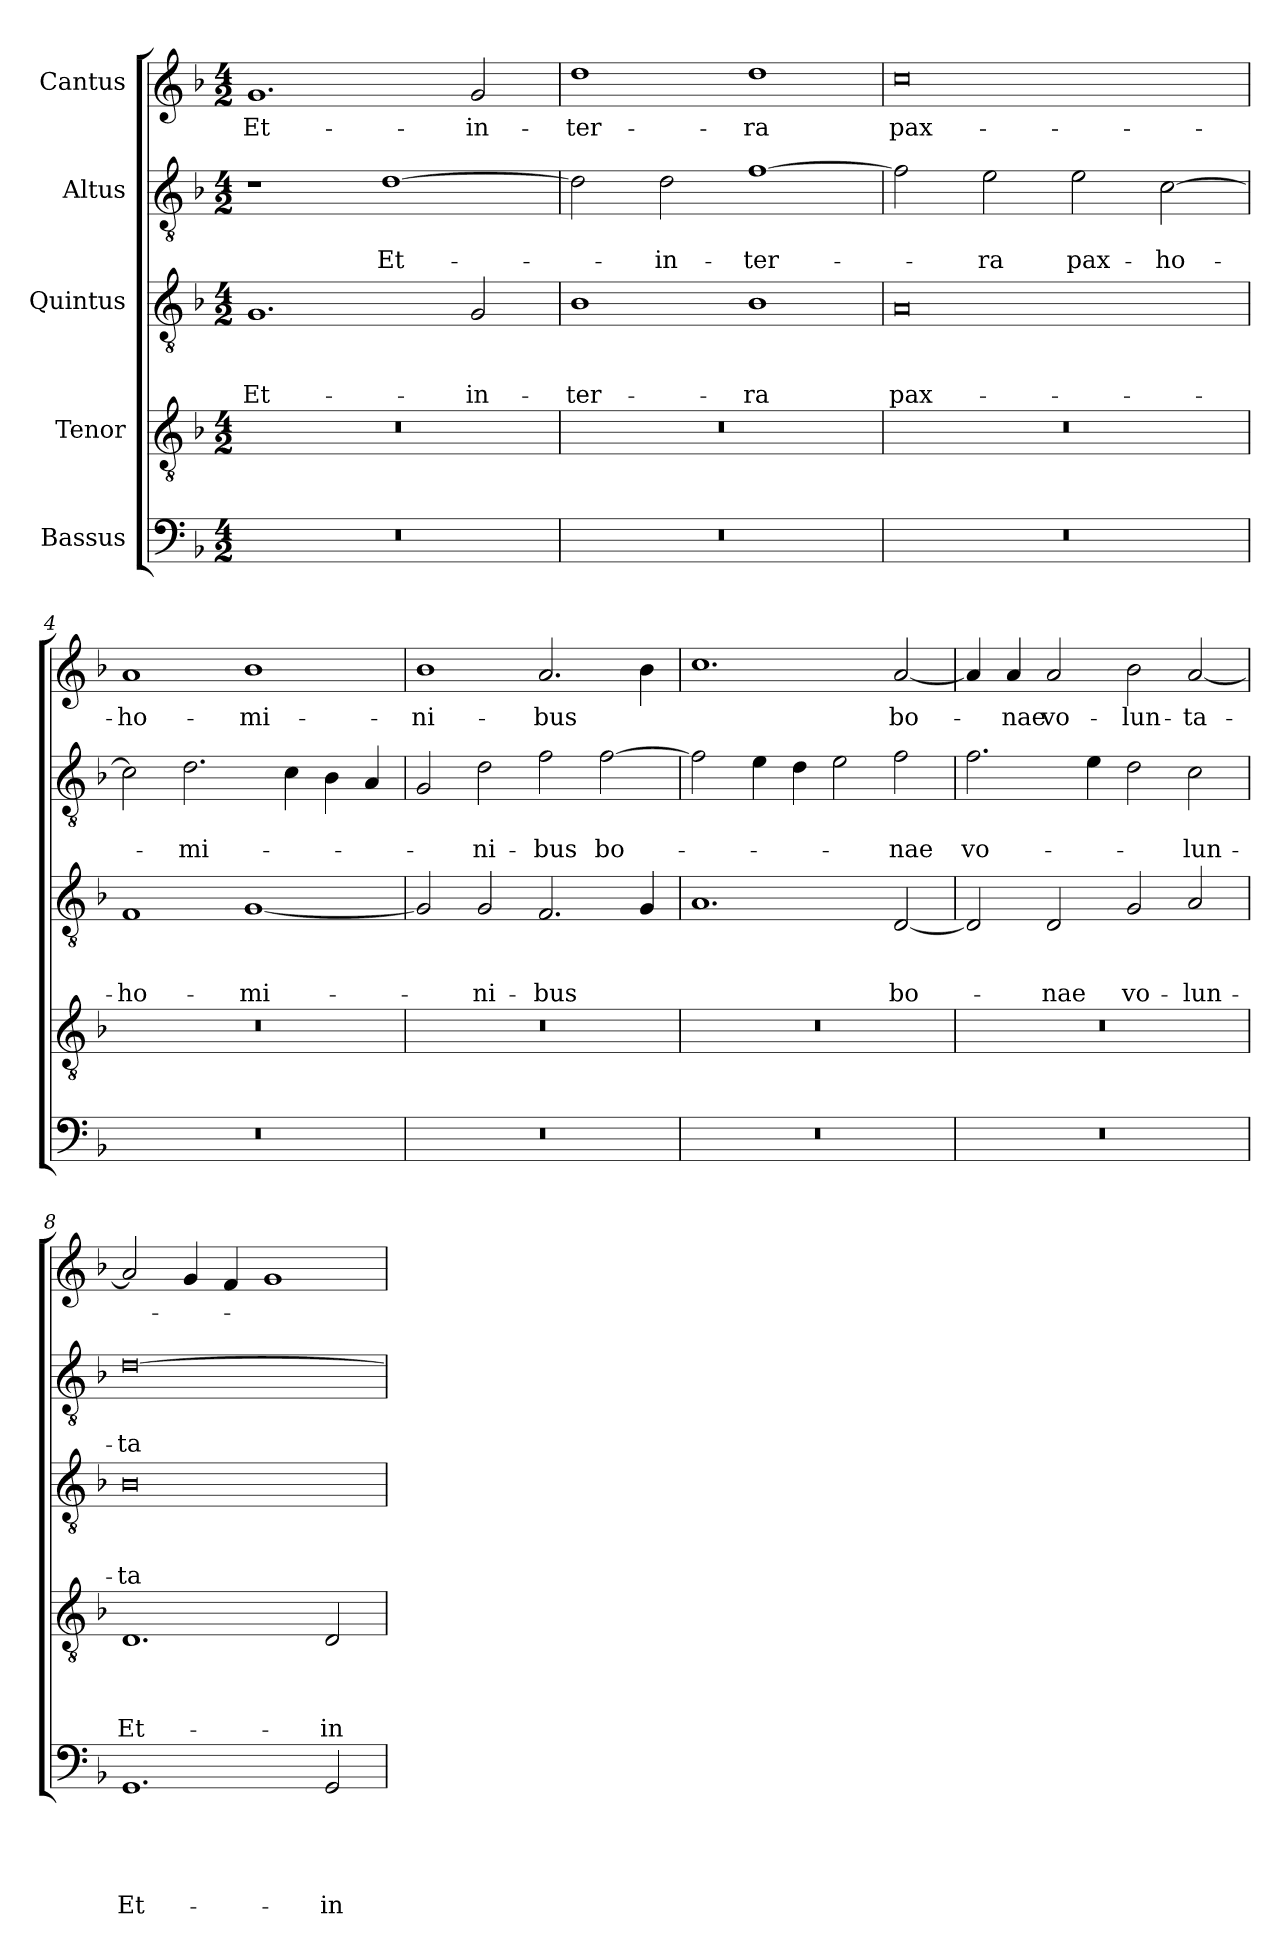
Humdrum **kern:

**kern	**text	**text	**text	**text	**text	**kern	**text	**text	**text	**text	**kern	**text	**text	**text	**kern	**text	**text	**kern	**text
*part5	*part5	*part5	*part5	*part5	*part5	*part4	*part4	*part4	*part4	*part4	*part3	*part3	*part3	*part3	*part2	*part2	*part2	*part1	*part1
*staff5	*staff5	*staff5	*staff5	*staff5	*staff5	*staff4	*staff4	*staff4	*staff4	*staff4	*staff3	*staff3	*staff3	*staff3	*staff2	*staff2	*staff2	*staff1	*staff1
*I"Bassus	*	*	*	*	*	*I"Tenor	*	*	*	*	*I"Quintus	*	*	*	*I"Altus	*	*	*I"Cantus	*
*clefF4	*	*	*	*	*	*clefGv2	*	*	*	*	*clefGv2	*	*	*	*clefGv2	*	*	*clefG2	*
*k[b-]	*	*	*	*	*	*k[b-]	*	*	*	*	*k[b-]	*	*	*	*k[b-]	*	*	*k[b-]	*
*M4/2	*	*	*	*	*	*M4/2	*	*	*	*	*M4/2	*	*	*	*M4/2	*	*	*M4/2	*
=1	=1	=1	=1	=1	=1	=1	=1	=1	=1	=1	=1	=1	=1	=1	=1	=1	=1	=1	=1
0r	.	.	.	.	.	0r	.	.	.	.	1.G/	.	.	Et-	1r	.	.	1.g/	Et-
.	.	.	.	.	.	.	.	.	.	.	.	.	.	.	[1d\	.	Et-	.	.
.	.	.	.	.	.	.	.	.	.	.	2G/	.	.	in-	.	.	.	2g/	in-
=2	=2	=2	=2	=2	=2	=2	=2	=2	=2	=2	=2	=2	=2	=2	=2	=2	=2	=2	=2
0r	.	.	.	.	.	0r	.	.	.	.	1B-\	.	.	ter-	2d\]	.	.	1dd\	ter-
.	.	.	.	.	.	.	.	.	.	.	.	.	.	.	2d\	.	in-	.	.
.	.	.	.	.	.	.	.	.	.	.	1B-\	.	.	-ra	[1f\	.	ter-	1dd\	-ra
=3	=3	=3	=3	=3	=3	=3	=3	=3	=3	=3	=3	=3	=3	=3	=3	=3	=3	=3	=3
0r	.	.	.	.	.	0r	.	.	.	.	0A/	.	.	pax-	2f\]	.	.	0cc\	pax-
.	.	.	.	.	.	.	.	.	.	.	.	.	.	.	2e\	.	-ra	.	.
.	.	.	.	.	.	.	.	.	.	.	.	.	.	.	2e\	.	pax-	.	.
.	.	.	.	.	.	.	.	.	.	.	.	.	.	.	[2c\	.	ho-	.	.
=4	=4	=4	=4	=4	=4	=4	=4	=4	=4	=4	=4	=4	=4	=4	=4	=4	=4	=4	=4
0r	.	.	.	.	.	0r	.	.	.	.	1F/	.	.	ho-	2c\]	.	.	1a/	ho-
.	.	.	.	.	.	.	.	.	.	.	.	.	.	.	2.d\	.	-mi-	.	.
.	.	.	.	.	.	.	.	.	.	.	[1G/	.	.	-mi-	.	.	.	1b-\	-mi-
.	.	.	.	.	.	.	.	.	.	.	.	.	.	.	4c\	.	.	.	.
.	.	.	.	.	.	.	.	.	.	.	.	.	.	.	4B-\	.	.	.	.
.	.	.	.	.	.	.	.	.	.	.	.	.	.	.	4A/	.	.	.	.
=5	=5	=5	=5	=5	=5	=5	=5	=5	=5	=5	=5	=5	=5	=5	=5	=5	=5	=5	=5
0r	.	.	.	.	.	0r	.	.	.	.	2G/]	.	.	.	2G/	.	.	1b-\	-ni-
.	.	.	.	.	.	.	.	.	.	.	2G/	.	.	-ni-	2d\	.	-ni-	.	.
.	.	.	.	.	.	.	.	.	.	.	2.F/	.	.	-bus	2f\	.	-bus	2.a/	-bus
.	.	.	.	.	.	.	.	.	.	.	.	.	.	.	[2f\	.	bo-	.	.
.	.	.	.	.	.	.	.	.	.	.	4G/	.	.	.	.	.	.	4b-\	.
=6	=6	=6	=6	=6	=6	=6	=6	=6	=6	=6	=6	=6	=6	=6	=6	=6	=6	=6	=6
0r	.	.	.	.	.	0r	.	.	.	.	1.A/	.	.	.	2f\]	.	.	1.cc\	.
.	.	.	.	.	.	.	.	.	.	.	.	.	.	.	4e\	.	.	.	.
.	.	.	.	.	.	.	.	.	.	.	.	.	.	.	4d\	.	.	.	.
.	.	.	.	.	.	.	.	.	.	.	.	.	.	.	2e\	.	.	.	.
.	.	.	.	.	.	.	.	.	.	.	[2D/	.	.	bo-	2f\	.	-nae	[2a/	bo-
=7	=7	=7	=7	=7	=7	=7	=7	=7	=7	=7	=7	=7	=7	=7	=7	=7	=7	=7	=7
0r	.	.	.	.	.	0r	.	.	.	.	2D/]	.	.	.	2.f\	.	vo-	4a/]	.
.	.	.	.	.	.	.	.	.	.	.	.	.	.	.	.	.	.	4a/	-nae
.	.	.	.	.	.	.	.	.	.	.	2D/	.	.	-nae	.	.	.	2a/	vo-
.	.	.	.	.	.	.	.	.	.	.	.	.	.	.	4e\	.	.	.	.
.	.	.	.	.	.	.	.	.	.	.	2G/	.	.	vo-	2d\	.	.	2b-\	-lun-
.	.	.	.	.	.	.	.	.	.	.	2A/	.	.	-lun-	2c\	.	-lun-	[2a/	-ta-
=8	=8	=8	=8	=8	=8	=8	=8	=8	=8	=8	=8	=8	=8	=8	=8	=8	=8	=8	=8
1.GG/	.	.	.	.	Et-	1.D/	.	.	.	Et-	0B-\	.	.	-ta-	[0d\	.	-ta-	2a/]	.
.	.	.	.	.	.	.	.	.	.	.	.	.	.	.	.	.	.	4g/	.
.	.	.	.	.	.	.	.	.	.	.	.	.	.	.	.	.	.	4f/	.
.	.	.	.	.	.	.	.	.	.	.	.	.	.	.	.	.	.	1g/	.
2GG/	.	.	.	.	in-	2D/	.	.	.	in-	.	.	.	.	.	.	.	.	.
=	=	=	=	=	=	=	=	=	=	=	=	=	=	=	=	=	=	=	=
*-	*-	*-	*-	*-	*-	*-	*-	*-	*-	*-	*-	*-	*-	*-	*-	*-	*-	*-	*-
